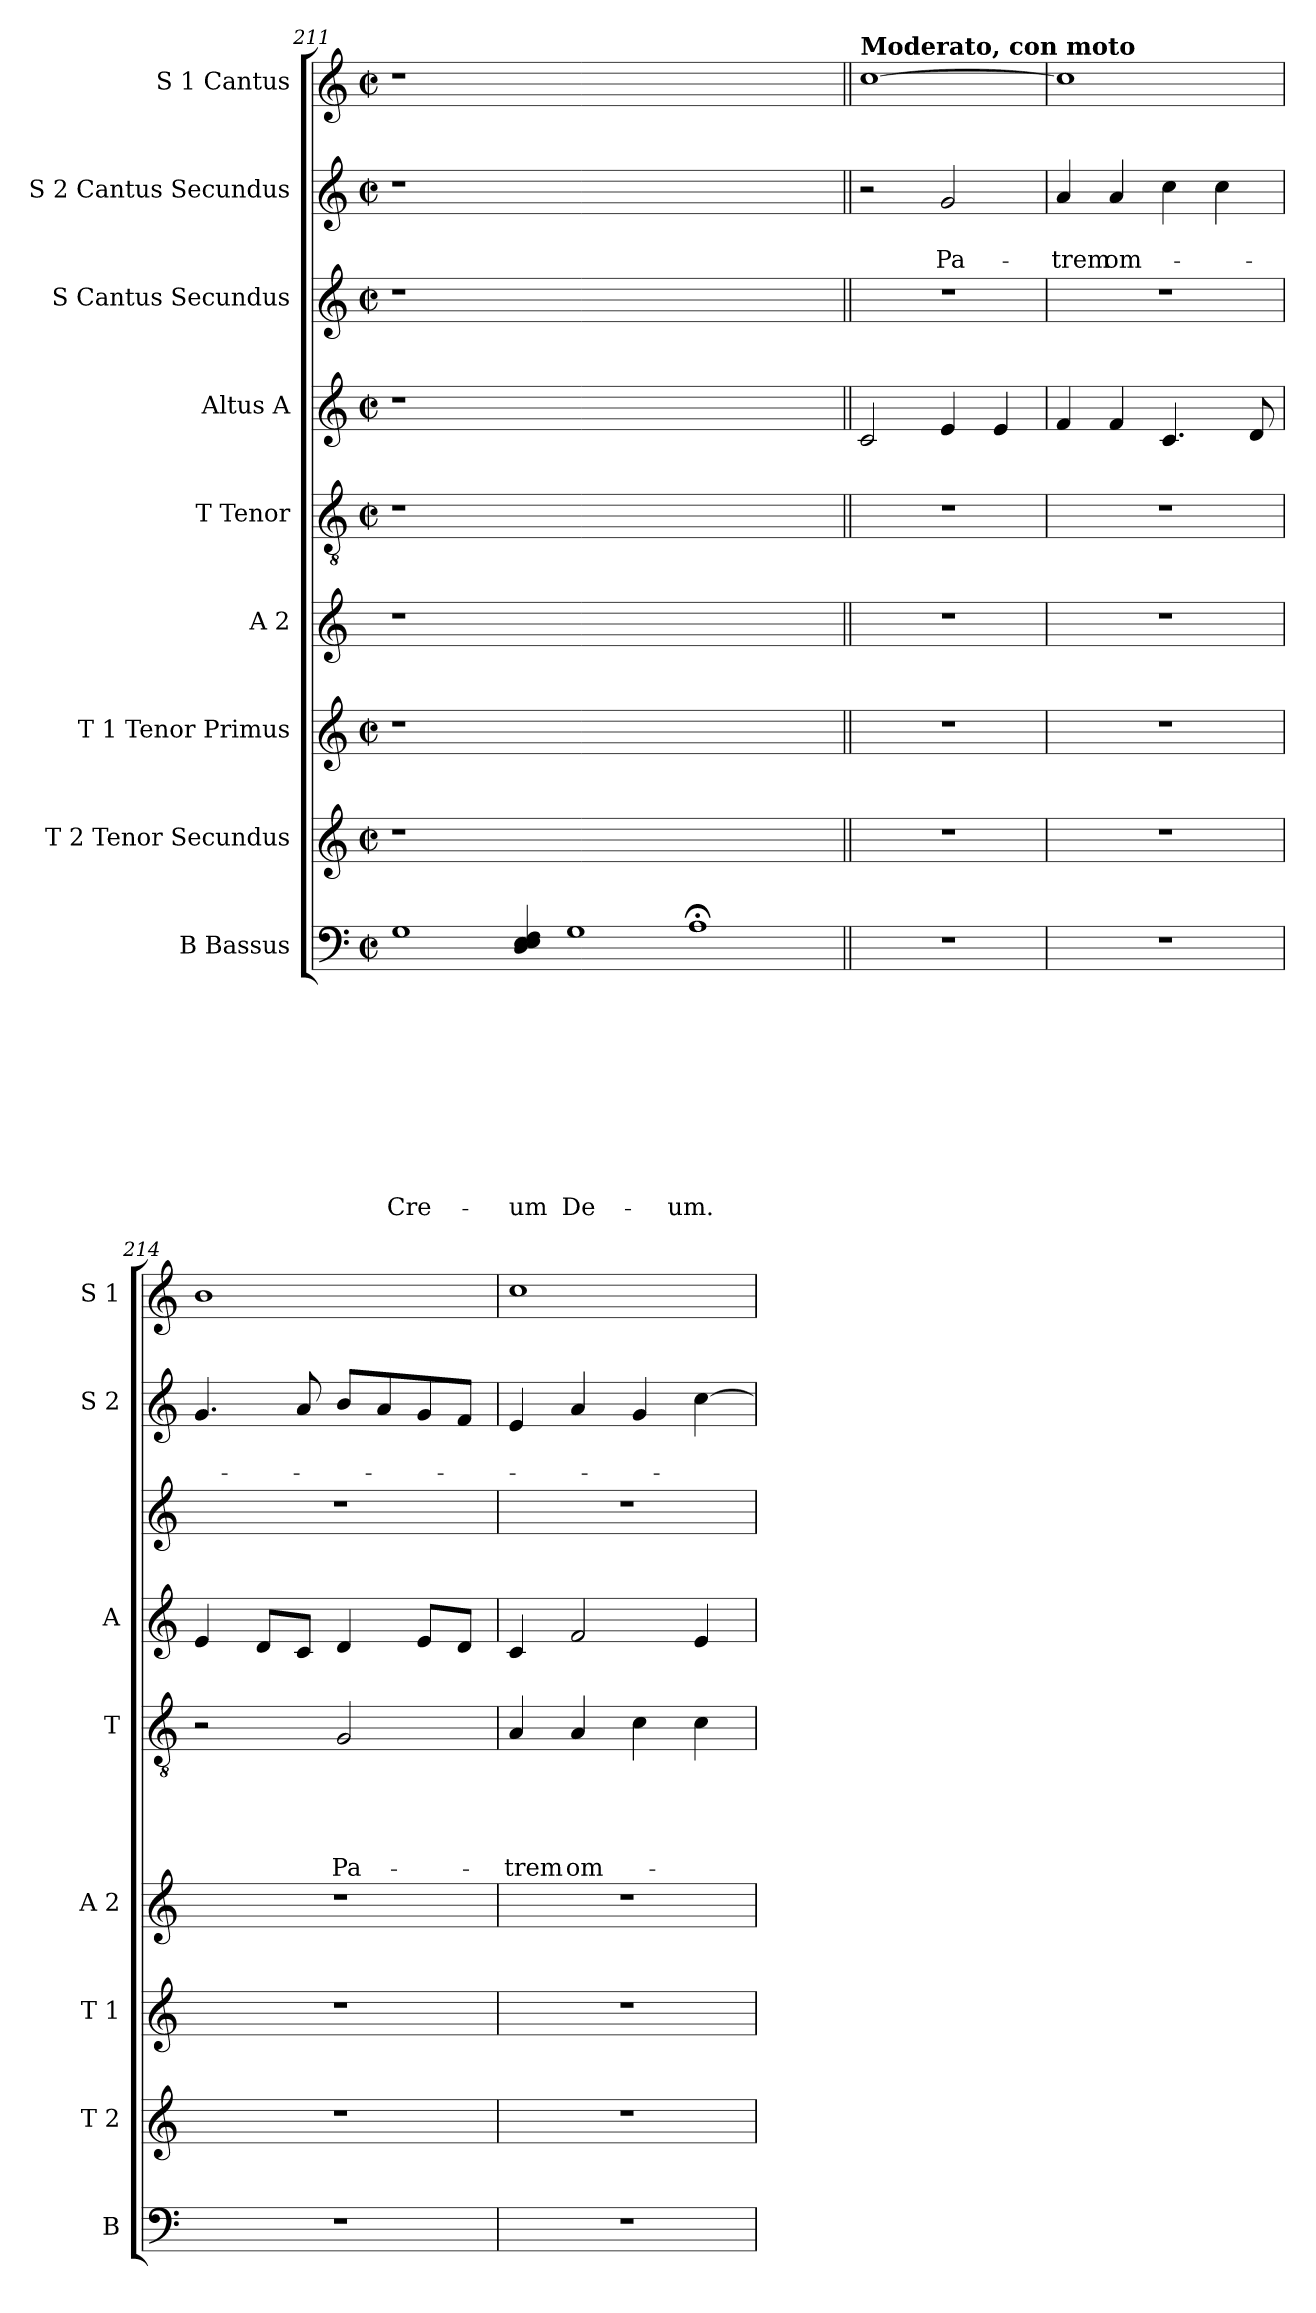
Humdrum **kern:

**kern	**text	**text	**text	**text	**text	**text	**text	**text	**text	**text	**kern	**kern	**kern	**kern	**text	**text	**text	**text	**text	**kern	**kern	**kern	**text	**text	**kern
*part9	*part9	*part9	*part9	*part9	*part9	*part9	*part9	*part9	*part9	*part9	*part8	*part7	*part6	*part5	*part5	*part5	*part5	*part5	*part5	*part4	*part3	*part2	*part2	*part2	*part1
*staff9	*staff9	*staff9	*staff9	*staff9	*staff9	*staff9	*staff9	*staff9	*staff9	*staff9	*staff8	*staff7	*staff6	*staff5	*staff5	*staff5	*staff5	*staff5	*staff5	*staff4	*staff3	*staff2	*staff2	*staff2	*staff1
*I"B Bassus	*	*	*	*	*	*	*	*	*	*	*I"T 2 Tenor Secundus	*I"T 1 Tenor Primus	*I"A 2	*I"T Tenor	*	*	*	*	*	*I"Altus A	*I"S Cantus Secundus	*I"S 2 Cantus Secundus	*	*	*I"S 1 Cantus
*I'B	*	*	*	*	*	*	*	*	*	*	*I'T 2	*I'T 1	*I'A 2	*I'T	*	*	*	*	*	*I'A	*	*I'S 2	*	*	*I'S 1
!!LO:PB:g=z
*clefF4	*	*	*	*	*	*	*	*	*	*	*clefG2	*clefG2	*clefG2	*clefGv2	*	*	*	*	*	*clefG2	*clefG2	*clefG2	*	*	*clefG2
*k[]	*	*	*	*	*	*	*	*	*	*	*k[]	*k[]	*k[]	*k[]	*	*	*	*	*	*k[]	*k[]	*k[]	*	*	*k[]
*C:	*	*	*	*	*	*	*	*	*	*	*C:	*C:	*C:	*C:	*	*	*	*	*	*C:	*C:	*C:	*	*	*C:
*M2/2	*	*	*	*	*	*	*	*	*	*	*M2/2	*M2/2	*	*M2/2	*	*	*	*	*	*M2/2	*M2/2	*M2/2	*	*	*M2/2
*met(c|)	*	*	*	*	*	*	*	*	*	*	*met(c|)	*met(c|)	*	*met(c|)	*	*	*	*	*	*met(c|)	*met(c|)	*met(c|)	*	*	*met(c|)
=211	=211	=211	=211	=211	=211	=211	=211	=211	=211	=211	=211	=211	=211	=211	=211	=211	=211	=211	=211	=211	=211	=211	=211	=211	=211
!	!	!	!	!	!	!	!	!	!	!LO:LY:b	!	!	!	!	!	!	!	!	!	!	!	!	!	!	!
1G	.	.	.	.	.	.	.	.	.	Cre-	1r	1r	1r	1r	.	.	.	.	.	1r	1r	1r	.	.	1r
!	!	!	!	!	!	!	!	!	!	!LO:LY:b	!	!	!	!	!	!	!	!	!	!	!	!	!	!	!
4D/ 4E/ 4E/ 4F/	.	.	.	.	.	.	.	.	.	-um	0ryy	0ryy	0ryy	0ryy	.	.	.	.	.	0ryy	0ryy	0ryy	.	.	0ryy
!	!	!	!	!	!	!	!	!	!	!LO:LY:b	!	!	!	!	!	!	!	!	!	!	!	!	!	!	!
1G	.	.	.	.	.	.	.	.	.	De-	.	.	.	.	.	.	.	.	.	.	.	.	.	.	.
!	!	!	!	!	!	!	!	!	!	!LO:LY:b	!	!	!	!	!	!	!	!	!	!	!	!	!	!	!
1A;<	.	.	.	.	.	.	.	.	.	-um.	.	.	.	.	.	.	.	.	.	.	.	.	.	.	.
.	.	.	.	.	.	.	.	.	.	.	4ryy	4ryy	4ryy	4ryy	.	.	.	.	.	4ryy	4ryy	4ryy	.	.	4ryy
=212||	=212||	=212||	=212||	=212||	=212||	=212||	=212||	=212||	=212||	=212||	=212||	=212||	=212||	=212||	=212||	=212||	=212||	=212||	=212||	=212||	=212||	=212||	=212||	=212||	=212||
*	*	*	*	*	*	*	*	*	*	*	*	*	*	*	*	*	*	*	*	*	*	*	*	*	*MM120
!	!	!	!	!	!	!	!	!	!	!	!	!	!	!	!	!	!	!	!	!	!	!	!	!	!LO:TX:a:B:t=Moderato, con moto
1r	.	.	.	.	.	.	.	.	.	.	1r	1r	1r	1r	.	.	.	.	.	2c/	1r	2r	.	.	[>1cc
!	!	!	!	!	!	!	!	!	!	!	!	!	!	!	!	!	!	!	!	!	!	!	!	!LO:LY:b	!
.	.	.	.	.	.	.	.	.	.	.	.	.	.	.	.	.	.	.	.	4e/	.	2g/	.	Pa-	.
.	.	.	.	.	.	.	.	.	.	.	.	.	.	.	.	.	.	.	.	4e/	.	.	.	.	.
=213	=213	=213	=213	=213	=213	=213	=213	=213	=213	=213	=213	=213	=213	=213	=213	=213	=213	=213	=213	=213	=213	=213	=213	=213	=213
!	!	!	!	!	!	!	!	!	!	!	!	!	!	!	!	!	!	!	!	!	!	!	!	!LO:LY:b	!
1r	.	.	.	.	.	.	.	.	.	.	1r	1r	1r	1r	.	.	.	.	.	4f/	1r	4a/	.	-trem	1cc]
!	!	!	!	!	!	!	!	!	!	!	!	!	!	!	!	!	!	!	!	!	!	!	!	!LO:LY:b	!
.	.	.	.	.	.	.	.	.	.	.	.	.	.	.	.	.	.	.	.	4f/	.	4a/	.	om-	.
.	.	.	.	.	.	.	.	.	.	.	.	.	.	.	.	.	.	.	.	4.c/	.	4cc\	.	.	.
.	.	.	.	.	.	.	.	.	.	.	.	.	.	.	.	.	.	.	.	.	.	4cc\	.	.	.
.	.	.	.	.	.	.	.	.	.	.	.	.	.	.	.	.	.	.	.	8d/	.	.	.	.	.
!!LO:LB:g=z
=214	=214	=214	=214	=214	=214	=214	=214	=214	=214	=214	=214	=214	=214	=214	=214	=214	=214	=214	=214	=214	=214	=214	=214	=214	=214
1r	.	.	.	.	.	.	.	.	.	.	1r	1r	1r	2r	.	.	.	.	.	4e/	1r	4.g/	.	.	1b
.	.	.	.	.	.	.	.	.	.	.	.	.	.	.	.	.	.	.	.	8d/L	.	.	.	.	.
.	.	.	.	.	.	.	.	.	.	.	.	.	.	.	.	.	.	.	.	8c/J	.	8a/	.	.	.
!	!	!	!	!	!	!	!	!	!	!	!	!	!	!	!	!	!	!	!LO:LY:b	!	!	!	!	!	!
.	.	.	.	.	.	.	.	.	.	.	.	.	.	2G/	.	.	.	.	Pa-	4d/	.	8b/L	.	.	.
.	.	.	.	.	.	.	.	.	.	.	.	.	.	.	.	.	.	.	.	.	.	8a/	.	.	.
.	.	.	.	.	.	.	.	.	.	.	.	.	.	.	.	.	.	.	.	8e/L	.	8g/	.	.	.
.	.	.	.	.	.	.	.	.	.	.	.	.	.	.	.	.	.	.	.	8d/J	.	8f/J	.	.	.
=215	=215	=215	=215	=215	=215	=215	=215	=215	=215	=215	=215	=215	=215	=215	=215	=215	=215	=215	=215	=215	=215	=215	=215	=215	=215
!	!	!	!	!	!	!	!	!	!	!	!	!	!	!	!	!	!	!	!LO:LY:b	!	!	!	!	!	!
1r	.	.	.	.	.	.	.	.	.	.	1r	1r	1r	4A/	.	.	.	.	-trem	4c/	1r	4e/	.	.	1cc
!	!	!	!	!	!	!	!	!	!	!	!	!	!	!	!	!	!	!	!LO:LY:b	!	!	!	!	!	!
.	.	.	.	.	.	.	.	.	.	.	.	.	.	4A/	.	.	.	.	om-	2f/	.	4a/	.	.	.
.	.	.	.	.	.	.	.	.	.	.	.	.	.	4c\	.	.	.	.	.	.	.	4g/	.	.	.
.	.	.	.	.	.	.	.	.	.	.	.	.	.	4c\	.	.	.	.	.	4e/	.	[>4cc\	.	.	.
=	=	=	=	=	=	=	=	=	=	=	=	=	=	=	=	=	=	=	=	=	=	=	=	=	=
*-	*-	*-	*-	*-	*-	*-	*-	*-	*-	*-	*-	*-	*-	*-	*-	*-	*-	*-	*-	*-	*-	*-	*-	*-	*-
